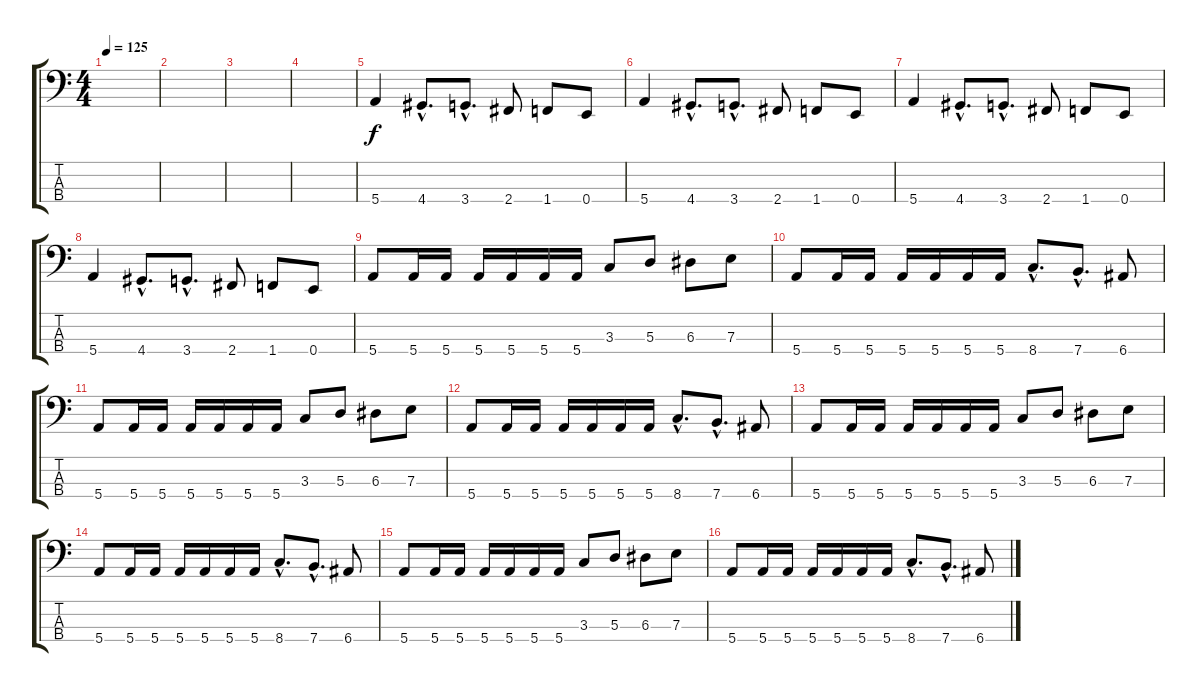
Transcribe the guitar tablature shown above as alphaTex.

\track "" {instrument electricbassfinger}
\staff {score tabs}
\tuning (G2 D2 A1 E1) {hide}
\ts (4 4)
\tempo 125
\clef f4
\ks c
|
|
|
|
5.4.4 4.4{hac}.8{d} 3.4{hac}.8{d} 2.4.8 1.4.8 0.4.8 |
5.4.4 4.4{hac}.8{d} 3.4{hac}.8{d} 2.4.8 1.4.8 0.4.8 |
5.4.4 4.4{hac}.8{d} 3.4{hac}.8{d} 2.4.8 1.4.8 0.4.8 |
5.4.4 4.4{hac}.8{d} 3.4{hac}.8{d} 2.4.8 1.4.8 0.4.8 |
5.4.8 5.4.16 5.4.16 5.4.16 5.4.16 5.4.16 5.4.16 3.3.8 5.3.8 6.3.8 7.3.8 |
5.4.8 5.4.16 5.4.16 5.4.16 5.4.16 5.4.16 5.4.16 8.4{hac}.8{d} 7.4{hac}.8{d} 6.4.8 |
5.4.8 5.4.16 5.4.16 5.4.16 5.4.16 5.4.16 5.4.16 3.3.8 5.3.8 6.3.8 7.3.8 |
5.4.8 5.4.16 5.4.16 5.4.16 5.4.16 5.4.16 5.4.16 8.4{hac}.8{d} 7.4{hac}.8{d} 6.4.8 |
5.4.8 5.4.16 5.4.16 5.4.16 5.4.16 5.4.16 5.4.16 3.3.8 5.3.8 6.3.8 7.3.8 |
5.4.8 5.4.16 5.4.16 5.4.16 5.4.16 5.4.16 5.4.16 8.4{hac}.8{d} 7.4{hac}.8{d} 6.4.8 |
5.4.8 5.4.16 5.4.16 5.4.16 5.4.16 5.4.16 5.4.16 3.3.8 5.3.8 6.3.8 7.3.8 |
5.4.8 5.4.16 5.4.16 5.4.16 5.4.16 5.4.16 5.4.16 8.4{hac}.8{d} 7.4{hac}.8{d} 6.4.8
